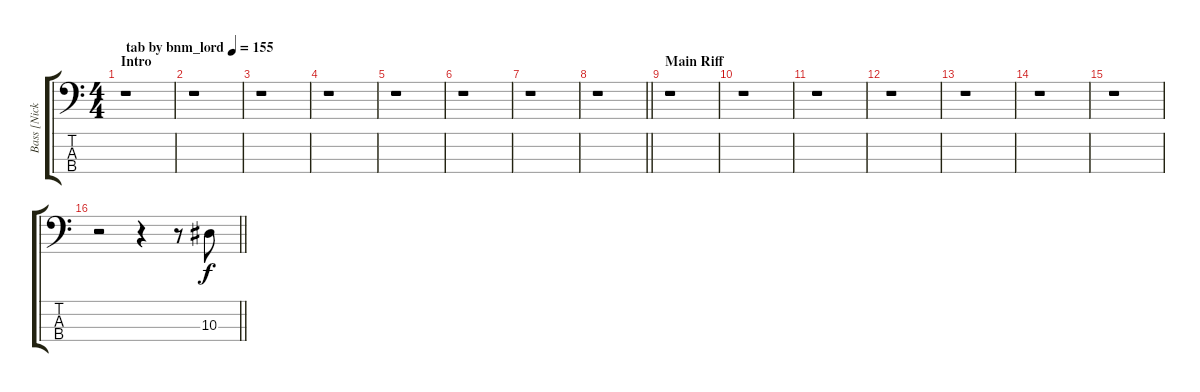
\track ("Bass [Nick Oliveri]" "Bass [Nick") {instrument electricbasspick bank 255}
\staff {score tabs}
\tuning (Eb2 Bb1 F1 C1) {hide}
\ts (4 4)
\section ("" "Intro")
\tempo (155 "tab by bnm_lord")
\clef f4
\ks c
r.1{dy f instrument electricbasspick} |
r.1 |
r.1 |
r.1 |
r.1 |
r.1 |
r.1 |
\barLineRight lightlight
r.1 |
\section ("" "Main Riff")
r.1 |
r.1 |
r.1 |
r.1 |
r.1 |
r.1 |
r.1 |
\barLineRight lightlight
r.2 r.4 r.8 10.3.8
